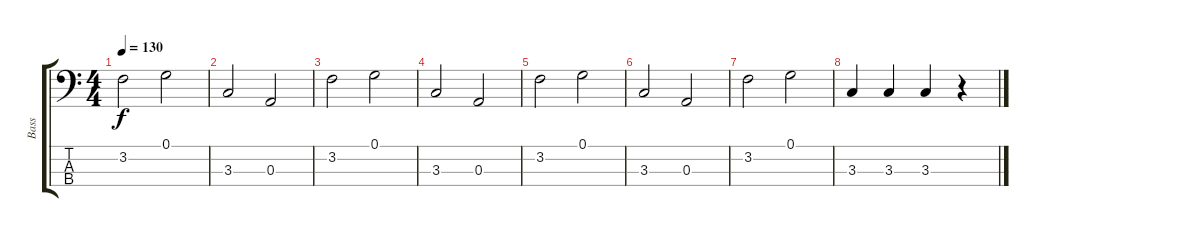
\track ("Bass" "Bass") {instrument synthbass2}
\staff {score tabs}
\tuning (G2 D2 A1 E1) {hide}
\ts (4 4)
\tempo 130
\clef f4
\ks c
3.2.2{dy f} 0.1.2 |
3.3.2 0.3.2 |
3.2.2 0.1.2 |
3.3.2 0.3.2 |
3.2.2 0.1.2 |
3.3.2 0.3.2 |
3.2.2 0.1.2 |
3.3.4 3.3.4 3.3.4 r.4
